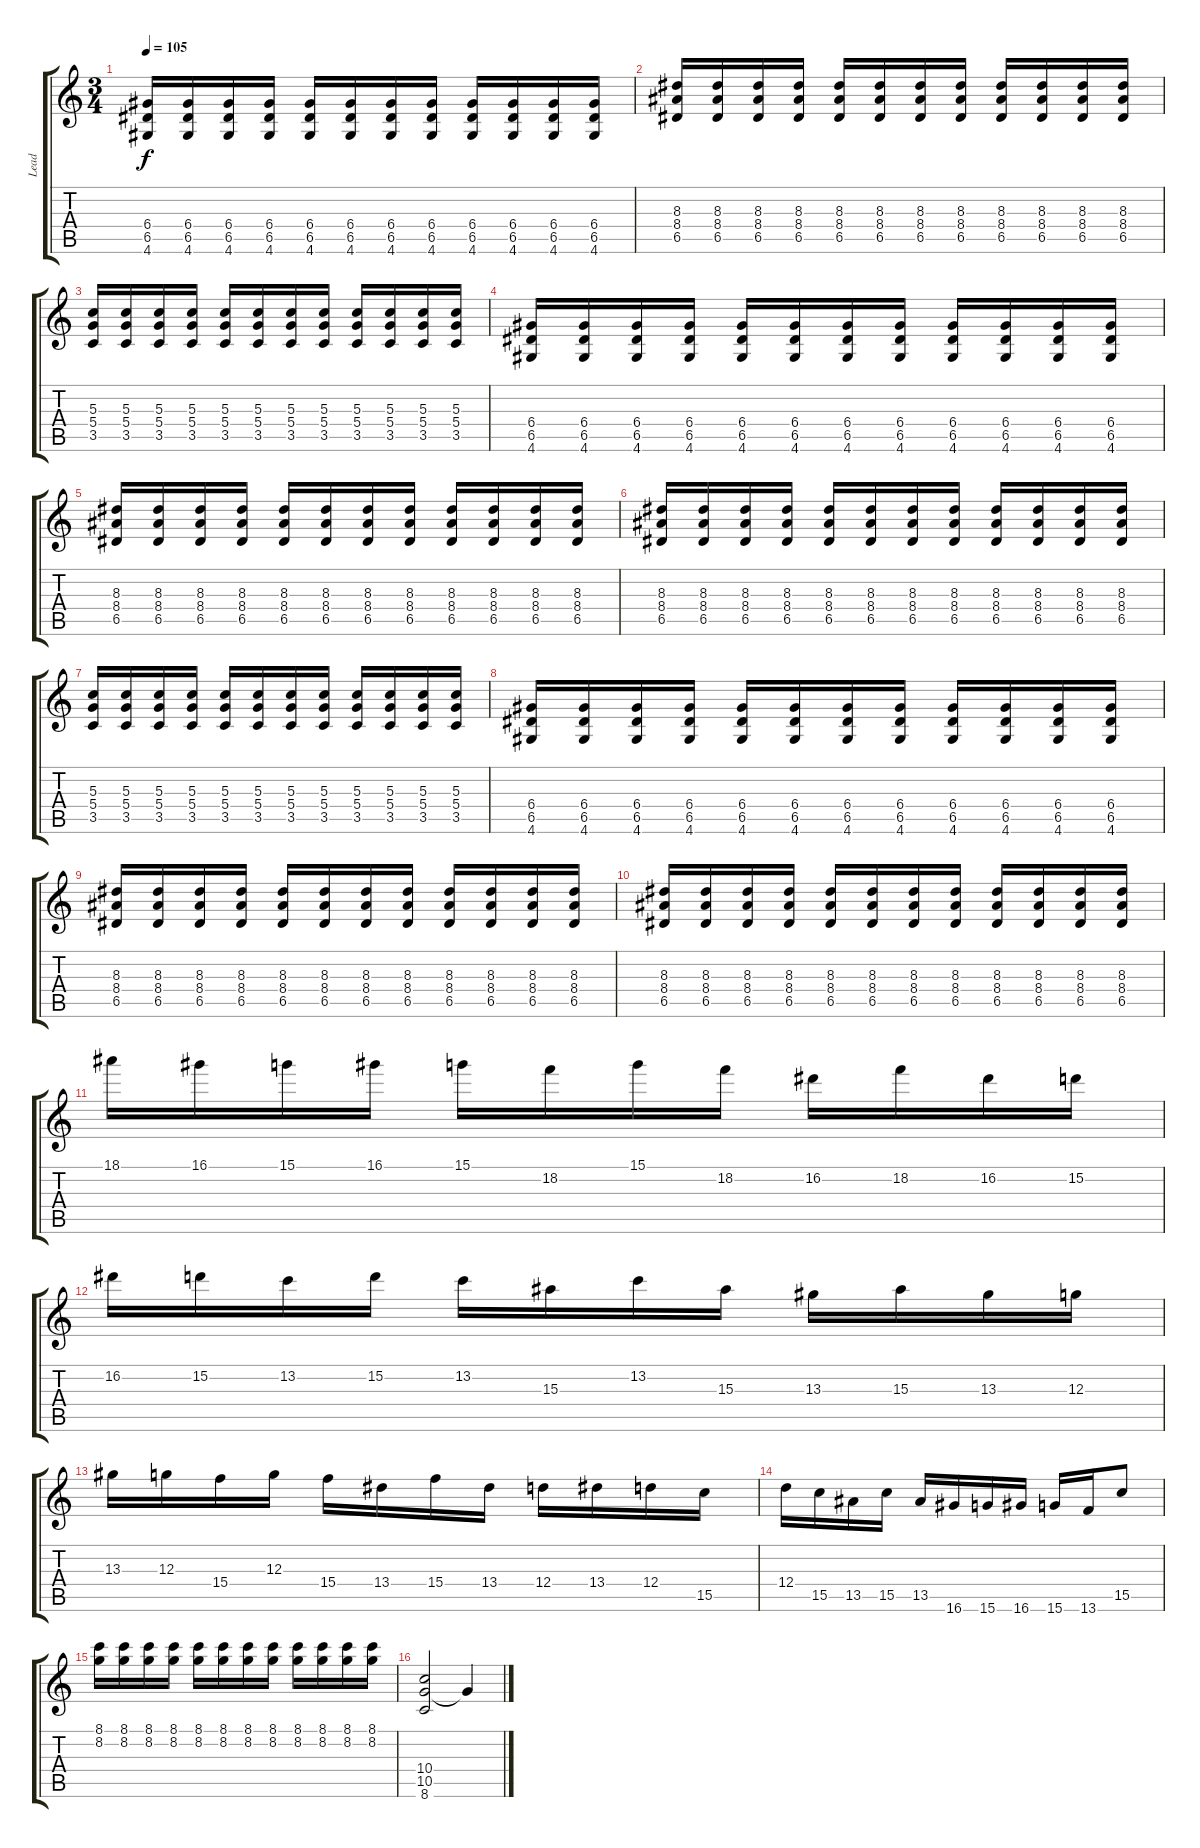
\track ("Lead" "Lead") {instrument distortionguitar}
\staff {score tabs}
\tuning (E4 B3 G3 D3 A2 E2) {hide}
\ts (3 4)
\tempo 105
\clef g2
\ks c
(6.4 6.5 4.6).16{dy f} (6.4 6.5 4.6).16 (6.4 6.5 4.6).16 (6.4 6.5 4.6).16 (6.4 6.5 4.6).16 (6.4 6.5 4.6).16 (6.4 6.5 4.6).16 (6.4 6.5 4.6).16 (6.4 6.5 4.6).16 (6.4 6.5 4.6).16 (6.4 6.5 4.6).16 (6.4 6.5 4.6).16 |
(8.3 8.4 6.5).16 (8.3 8.4 6.5).16 (8.3 8.4 6.5).16 (8.3 8.4 6.5).16 (8.3 8.4 6.5).16 (8.3 8.4 6.5).16 (8.3 8.4 6.5).16 (8.3 8.4 6.5).16 (8.3 8.4 6.5).16 (8.3 8.4 6.5).16 (8.3 8.4 6.5).16 (8.3 8.4 6.5).16 |
(5.3 5.4 3.5).16 (5.3 5.4 3.5).16 (5.3 5.4 3.5).16 (5.3 5.4 3.5).16 (5.3 5.4 3.5).16 (5.3 5.4 3.5).16 (5.3 5.4 3.5).16 (5.3 5.4 3.5).16 (5.3 5.4 3.5).16 (5.3 5.4 3.5).16 (5.3 5.4 3.5).16 (5.3 5.4 3.5).16 |
(6.4 6.5 4.6).16 (6.4 6.5 4.6).16 (6.4 6.5 4.6).16 (6.4 6.5 4.6).16 (6.4 6.5 4.6).16 (6.4 6.5 4.6).16 (6.4 6.5 4.6).16 (6.4 6.5 4.6).16 (6.4 6.5 4.6).16 (6.4 6.5 4.6).16 (6.4 6.5 4.6).16 (6.4 6.5 4.6).16 |
(8.3 8.4 6.5).16 (8.3 8.4 6.5).16 (8.3 8.4 6.5).16 (8.3 8.4 6.5).16 (8.3 8.4 6.5).16 (8.3 8.4 6.5).16 (8.3 8.4 6.5).16 (8.3 8.4 6.5).16 (8.3 8.4 6.5).16 (8.3 8.4 6.5).16 (8.3 8.4 6.5).16 (8.3 8.4 6.5).16 |
(8.3 8.4 6.5).16 (8.3 8.4 6.5).16 (8.3 8.4 6.5).16 (8.3 8.4 6.5).16 (8.3 8.4 6.5).16 (8.3 8.4 6.5).16 (8.3 8.4 6.5).16 (8.3 8.4 6.5).16 (8.3 8.4 6.5).16 (8.3 8.4 6.5).16 (8.3 8.4 6.5).16 (8.3 8.4 6.5).16 |
(5.3 5.4 3.5).16 (5.3 5.4 3.5).16 (5.3 5.4 3.5).16 (5.3 5.4 3.5).16 (5.3 5.4 3.5).16 (5.3 5.4 3.5).16 (5.3 5.4 3.5).16 (5.3 5.4 3.5).16 (5.3 5.4 3.5).16 (5.3 5.4 3.5).16 (5.3 5.4 3.5).16 (5.3 5.4 3.5).16 |
(6.4 6.5 4.6).16 (6.4 6.5 4.6).16 (6.4 6.5 4.6).16 (6.4 6.5 4.6).16 (6.4 6.5 4.6).16 (6.4 6.5 4.6).16 (6.4 6.5 4.6).16 (6.4 6.5 4.6).16 (6.4 6.5 4.6).16 (6.4 6.5 4.6).16 (6.4 6.5 4.6).16 (6.4 6.5 4.6).16 |
(8.3 8.4 6.5).16 (8.3 8.4 6.5).16 (8.3 8.4 6.5).16 (8.3 8.4 6.5).16 (8.3 8.4 6.5).16 (8.3 8.4 6.5).16 (8.3 8.4 6.5).16 (8.3 8.4 6.5).16 (8.3 8.4 6.5).16 (8.3 8.4 6.5).16 (8.3 8.4 6.5).16 (8.3 8.4 6.5).16 |
(8.3 8.4 6.5).16 (8.3 8.4 6.5).16 (8.3 8.4 6.5).16 (8.3 8.4 6.5).16 (8.3 8.4 6.5).16 (8.3 8.4 6.5).16 (8.3 8.4 6.5).16 (8.3 8.4 6.5).16 (8.3 8.4 6.5).16 (8.3 8.4 6.5).16 (8.3 8.4 6.5).16 (8.3 8.4 6.5).16 |
18.1.16 16.1.16 15.1.16 16.1.16 15.1.16 18.2.16 15.1.16 18.2.16 16.2.16 18.2.16 16.2.16 15.2.16 |
16.2.16 15.2.16 13.2.16 15.2.16 13.2.16 15.3.16 13.2.16 15.3.16 13.3.16 15.3.16 13.3.16 12.3.16 |
13.3.16 12.3.16 15.4.16 12.3.16 15.4.16 13.4.16 15.4.16 13.4.16 12.4.16 13.4.16 12.4.16 15.5.16 |
12.4.16 15.5.16 13.5.16 15.5.16 13.5.16 16.6.16 15.6.16 16.6.16 15.6.16 13.6.16 15.5.8 |
(8.1 8.2).16 (8.1 8.2).16 (8.1 8.2).16 (8.1 8.2).16 (8.1 8.2).16 (8.1 8.2).16 (8.1 8.2).16 (8.1 8.2).16 (8.1 8.2).16 (8.1 8.2).16 (8.1 8.2).16 (8.1 8.2).16 |
(10.4 10.5 8.6).2 10.5{t}.4
